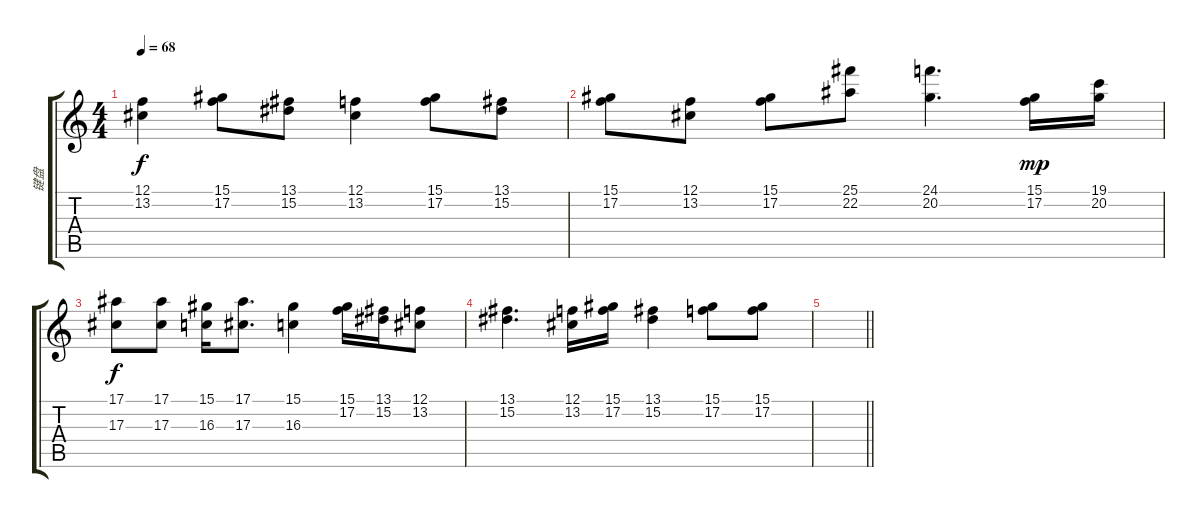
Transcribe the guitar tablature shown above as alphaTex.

\track ("键盘" "键盘") {instrument ocarina}
\staff {score tabs}
\tuning (F4 C4 Ab3 Eb3 Bb2 F2) {hide}
\ts (4 4)
\tempo 68
\clef g2
\ks c
(12.1 13.2).4{dy f} (15.1 17.2).8 (13.1 15.2).8 (12.1 13.2).4 (15.1 17.2).8 (13.1 15.2).8 |
(15.1 17.2).8 (12.1 13.2).8 (15.1 17.2).8 (25.1 22.2).8 (24.1 20.2).4{d} (15.1 17.2).16{dy mp} (19.1 20.2).16 |
(17.1 17.3).8{dy f} (17.1 17.3).8 (15.1 16.3).16 (17.1 17.3).8{d} (15.1 16.3).4 (15.1 17.2).16 (13.1 15.2).16 (12.1 13.2).8 |
(13.1 15.2).4{d} (12.1 13.2).16 (15.1 17.2).16 (13.1 15.2).4 (15.1 17.2).8 (15.1 17.2).8 |
\barLineRight lightlight
